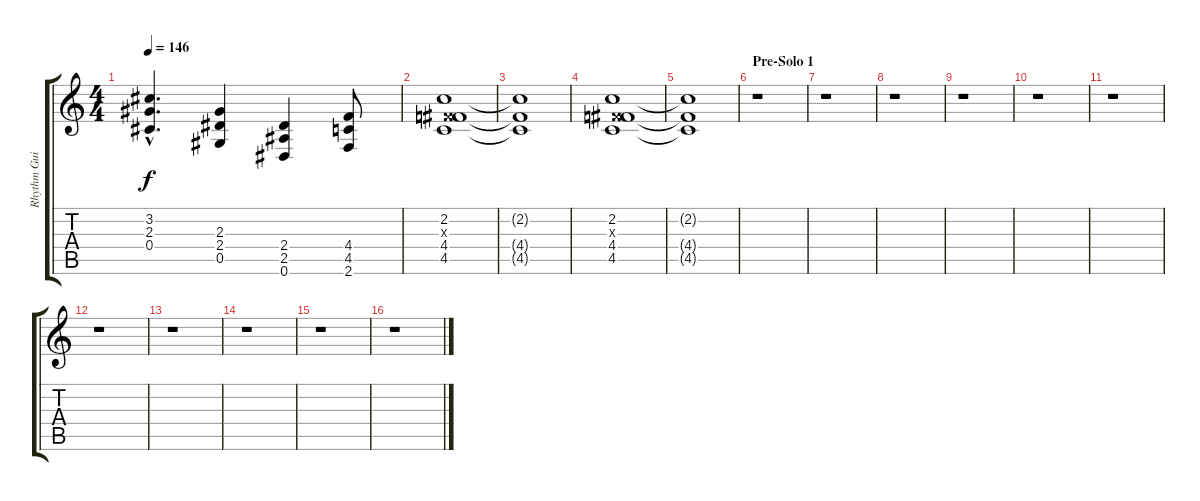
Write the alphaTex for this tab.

\track ("Rhythm Guitar" "Rhythm Gui") {instrument distortionguitar}
\staff {score tabs}
\tuning (Eb4 Bb3 Gb3 Db3 Ab2 Eb2) {hide}
\ts (4 4)
\tempo 146
\clef g2
\ks c
(3.2{hac} 2.3{hac} 0.4{hac}).4{d dy f} (2.3 2.4 0.5).4 (2.4 2.5 0.6).4 (4.4 4.5 2.6).8 |
(2.2 0.3{x} 4.4 4.5).1 |
(2.2{t} 4.4{t} 4.5{t}).1 |
(2.2 0.3{x} 4.4 4.5).1 |
(2.2{t} 4.4{t} 4.5{t}).1 |
\section ("" "Pre-Solo 1")
r.1 |
r.1 |
r.1 |
r.1 |
r.1 |
r.1 |
r.1 |
r.1 |
r.1 |
r.1 |
r.1
